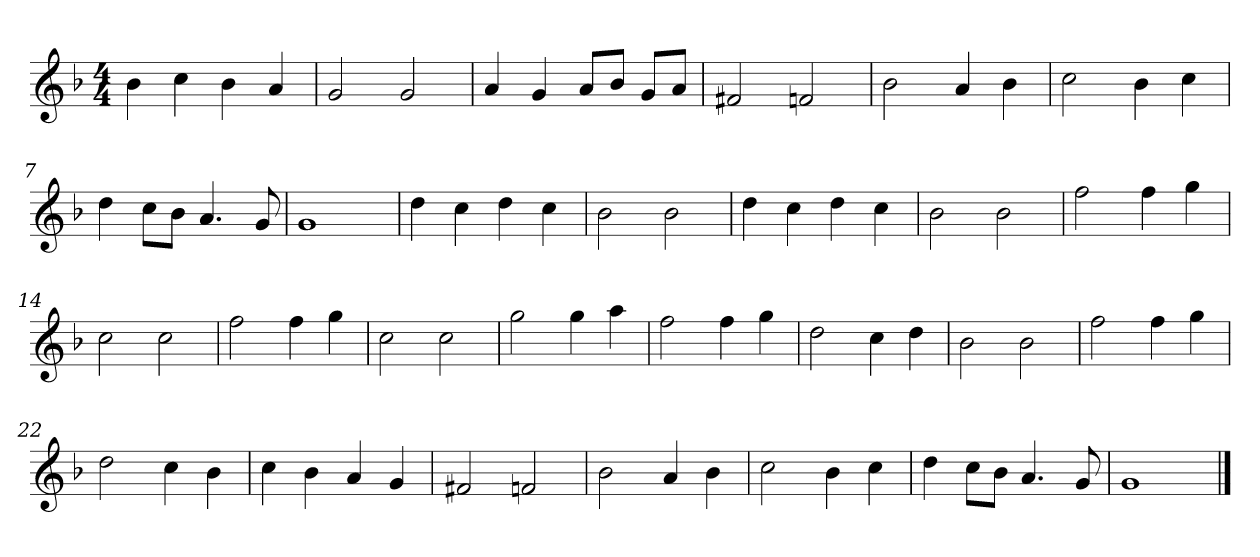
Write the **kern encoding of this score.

**kern
*part1
*staff1
*k[b-]
*M4/4
*MM120
=1
4b-
4cc
4b-
4a
=2
2g
2g
=3
4a
4g
8aL
8b-J
8gL
8aJ
=4
2f#X
2fn
=5
2b-
4a
4b-
=6
2cc
4b-
4cc
=7
4dd
8ccL
8b-J
4.a
8g
=8
1g
=9
4dd
4cc
4dd
4cc
=10
2b-
2b-
=11
4dd
4cc
4dd
4cc
=12
2b-
2b-
=13
2ff
4ff
4gg
=14
2cc
2cc
=15
2ff
4ff
4gg
=16
2cc
2cc
=17
2gg
4gg
4aa
=18
2ff
4ff
4gg
=19
2dd
4cc
4dd
=20
2b-
2b-
=21
2ff
4ff
4gg
=22
2dd
4cc
4b-
=23
4cc
4b-
4a
4g
=24
2f#X
2fn
=25
2b-
4a
4b-
=26
2cc
4b-
4cc
=27
4dd
8ccL
8b-J
4.a
8g
=28
1g
==
*-
